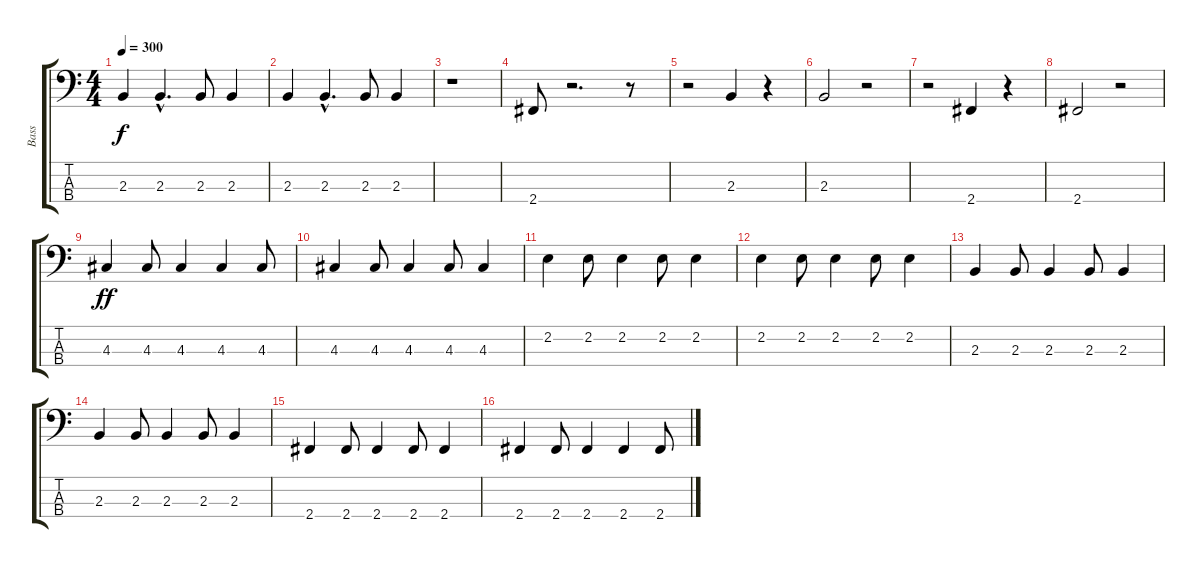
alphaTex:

\track ("Bass" "Bass") {instrument electricbasspick}
\staff {score tabs}
\tuning (G2 D2 A1 E1) {hide}
\ts (4 4)
\tempo 300
\clef f4
\ks c
2.3.4{dy f} 2.3{hac}.4{d} 2.3.8 2.3.4 |
2.3.4 2.3{hac}.4{d} 2.3.8 2.3.4 |
r.1 |
2.4.8 r.2{d} r.8 |
r.2 2.3.4{balance 4} r.4 |
2.3.2 r.2 |
r.2 2.4.4 r.4 |
2.4.2 r.2 |
4.3.4{dy ff} 4.3.8 4.3.4 4.3.4 4.3.8 |
4.3.4 4.3.8 4.3.4 4.3.8 4.3.4 |
2.2.4 2.2.8 2.2.4 2.2.8 2.2.4 |
2.2.4 2.2.8 2.2.4 2.2.8 2.2.4 |
2.3.4 2.3.8 2.3.4 2.3.8 2.3.4 |
2.3.4 2.3.8 2.3.4 2.3.8 2.3.4 |
2.4.4 2.4.8 2.4.4 2.4.8 2.4.4 |
2.4.4 2.4.8 2.4.4 2.4.4 2.4.8
